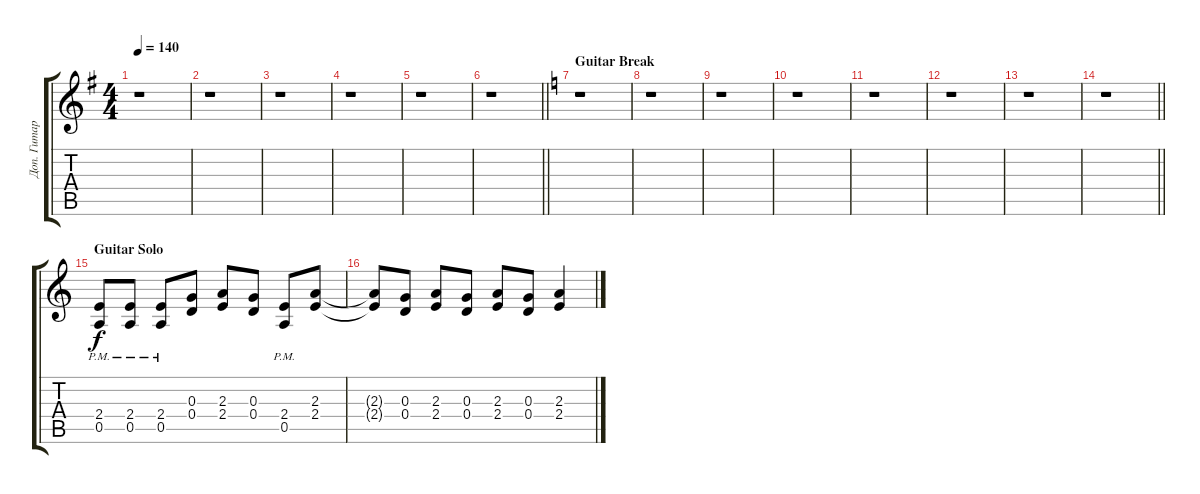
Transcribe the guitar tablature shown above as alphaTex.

\track ("Доп. Гитара" "Доп. Гитар") {instrument distortionguitar}
\staff {score tabs}
\tuning (E4 B3 G3 D3 A2 E2) {hide}
\ts (4 4)
\tempo 140
\clef g2
\ks g
r.1{dy f} |
r.1 |
r.1 |
r.1 |
r.1 |
\barLineRight lightlight
r.1 |
\section ("" "Guitar Break")
\ks c
r.1 |
r.1 |
r.1 |
r.1 |
r.1 |
r.1 |
r.1 |
\barLineRight lightlight
r.1 |
\section ("" "Guitar Solo")
(2.4{pm} 0.5{pm}).8 (2.4{pm} 0.5{pm}).8 (2.4{pm} 0.5{pm}).8 (0.3 0.4).8 (2.3 2.4).8 (0.3 0.4).8 (2.4{pm} 0.5{pm}).8 (2.3 2.4).8 |
(2.3{t} 2.4{t}).8 (0.3 0.4).8 (2.3 2.4).8 (0.3 0.4).8 (2.3 2.4).8 (0.3 0.4).8 (2.3 2.4).4
